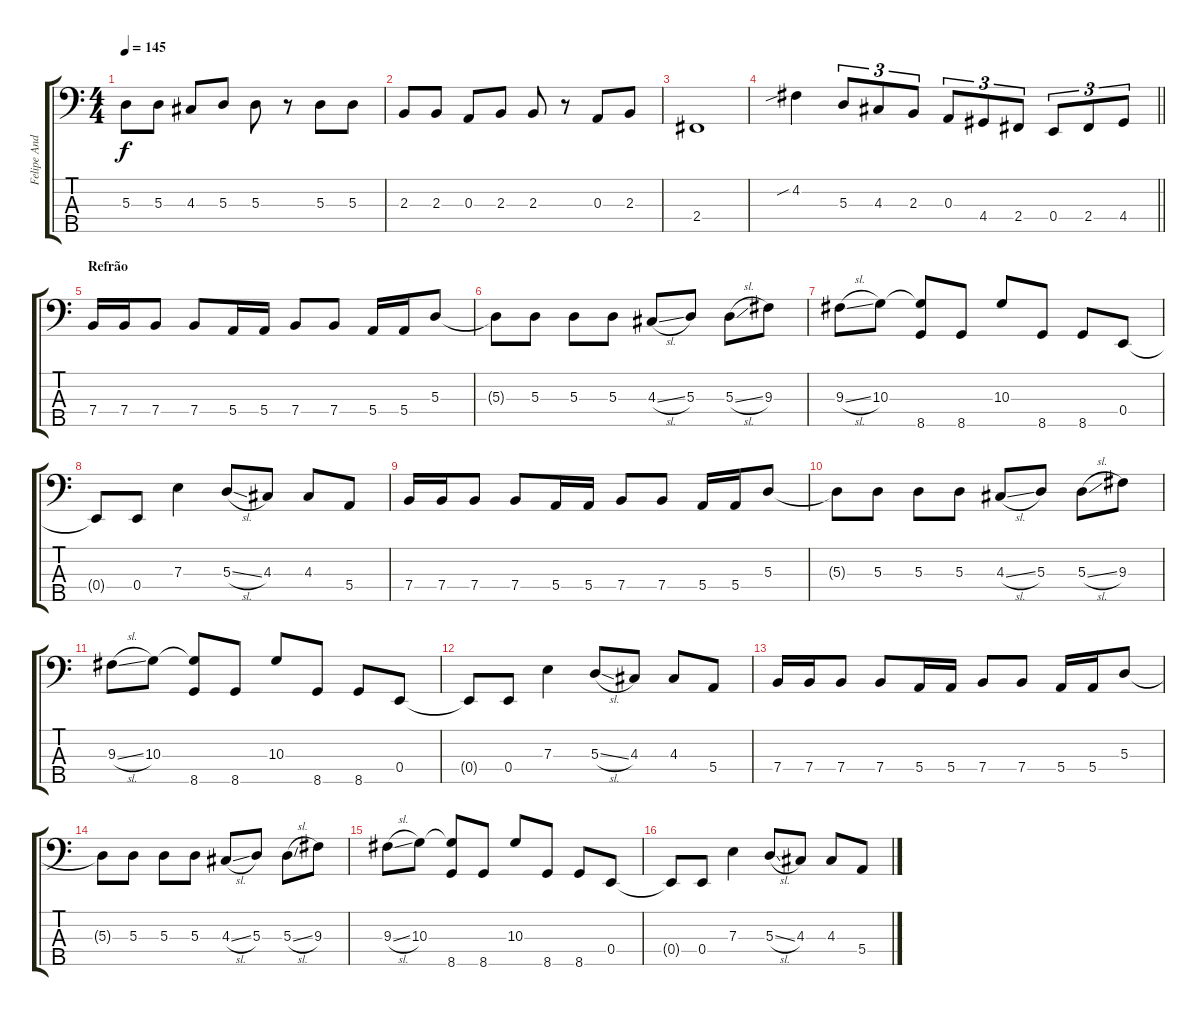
\track ("Felipe Andreoli" "Felipe And") {instrument electricbassfinger}
\staff {score tabs}
\tuning (G2 D2 A1 E1 B0) {hide}
\ts (4 4)
\tempo 145
\clef f4
\ks c
5.3.8{dy f} 5.3.8 4.3.8 5.3.8 5.3.8 r.8 5.3.8 5.3.8 |
2.3.8 2.3.8 0.3.8 2.3.8 2.3.8 r.8 0.3.8 2.3.8 |
2.4.1 |
\barLineRight lightlight
4.2{sib}.4 5.3.8{tu (3 2)} 4.3.8{tu (3 2)} 2.3.8{tu (3 2)} 0.3.8{tu (3 2)} 4.4.8{tu (3 2)} 2.4.8{tu (3 2)} 0.4.8{tu (3 2)} 2.4.8{tu (3 2)} 4.4.8{tu (3 2)} |
\section ("" "Refrão")
7.4.16 7.4.16 7.4.8 7.4.8 5.4.16 5.4.16 7.4.8 7.4.8 5.4.16 5.4.16 5.3.8 |
5.3{t}.8 5.3.8 5.3.8 5.3.8 4.3{sl}.8 5.3.8 5.3{sl}.8 9.3.8 |
9.3{sl}.8 10.3.8 (10.3{t} 8.5).8 8.5.8 10.3.8 8.5.8 8.5.8 0.4.8 |
0.4{t}.8 0.4.8 7.3.4 5.3{sl}.8 4.3.8 4.3.8 5.4.8 |
7.4.16 7.4.16 7.4.8 7.4.8 5.4.16 5.4.16 7.4.8 7.4.8 5.4.16 5.4.16 5.3.8 |
5.3{t}.8 5.3.8 5.3.8 5.3.8 4.3{sl}.8 5.3.8 5.3{sl}.8 9.3.8 |
9.3{sl}.8 10.3.8 (10.3{t} 8.5).8 8.5.8 10.3.8 8.5.8 8.5.8 0.4.8 |
0.4{t}.8 0.4.8 7.3.4 5.3{sl}.8 4.3.8 4.3.8 5.4.8 |
7.4.16 7.4.16 7.4.8 7.4.8 5.4.16 5.4.16 7.4.8 7.4.8 5.4.16 5.4.16 5.3.8 |
5.3{t}.8 5.3.8 5.3.8 5.3.8 4.3{sl}.8 5.3.8 5.3{sl}.8 9.3.8 |
9.3{sl}.8 10.3.8 (10.3{t} 8.5).8 8.5.8 10.3.8 8.5.8 8.5.8 0.4.8 |
0.4{t}.8 0.4.8 7.3.4 5.3{sl}.8 4.3.8 4.3.8 5.4.8
